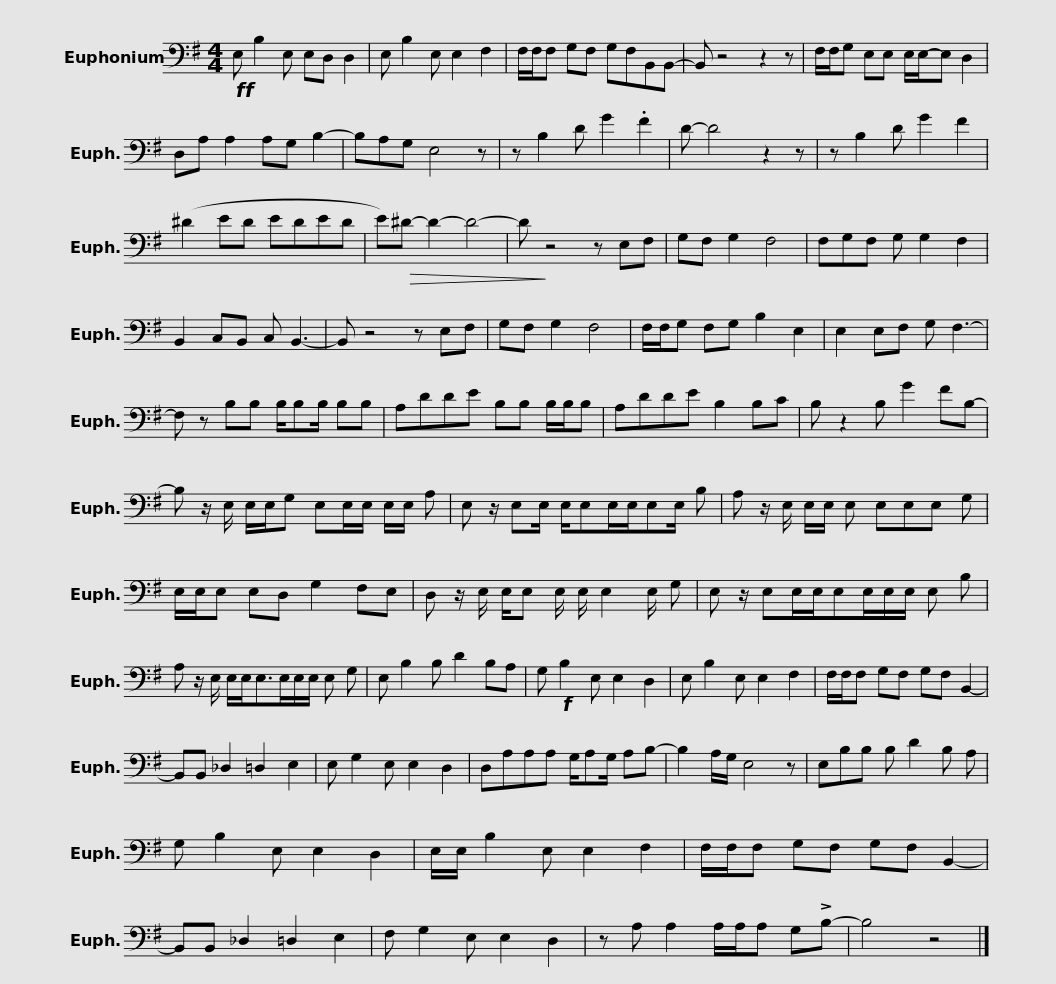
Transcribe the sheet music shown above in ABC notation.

X:1
L:1/8
M:4/4
I:linebreak $
K:G
V:1 bass
V:1
!ff! E, B,2 E, E,D, D,2 | E, B,2 E, E,2 F,2 | F,/F,/F, G,F, G,F,B,,B,,- | B,, z4 z2 z | F,/F,/G, E,E, E,/E,/-E, D,2 | %5
 D,A, A,2 A,G, B,2- | B,A,G, E,4 z |$ z B,2 D G2 .F2 | D- D4 z2 z | z B,2 D G2 F2 | %10
 (^D2 ED EDED | E)!>(!^D- D2- D4- | D!>)! z4 z E,F, | G,F, G,2 F,4 |$ F,G,F, G, G,2 F,2 | %15
 B,,2 C,B,, C, B,,3- | B,, z4 z E,F, | G,F, G,2 F,4 | F,/F,/G, F,G, B,2 E,2 | E,2 E,F, G, F,3- | %20
 F, z B,B, B,/B,B,/ B,B, |$ A,DDE B,B, B,/B,/B, | A,DDE B,2 B,C | B, z2 B, G2 FB,- | B, z/ E,/ E,/E,/G, E,E,/E,/ E,/E,/ A, | %25
 E, z/ E,E,/ E,/E,E,/E,/E,E,/ B, |$ A, z/ E,/ E,/E,/ E, E,E,E, G, | E,/E,/E, E,D, G,2 F,E, | D, z/ E,/ E,/E, E,/ E,/ E,2 E,/ G, | E, z/ E,E,/E,/E,E,/E,/E,/ E, B, |$ %30
 A, z/ E,/ E,/E,<E,E,/E,/E,/ E, G, | E, B,2 B, D2 B,A, | G,!f! B,2 E, E,2 D,2 | E, B,2 E, E,2 F,2 | F,/F,/F, G,F, G,F, B,,2- | %35
 B,,B,, _D,2 =D,2 E,2 |$ E, G,2 E, E,2 D,2 | D,A,A,A, G,/A,G,/ A,B,- | B,2 A,/G,/ E,4 z | E,B,B, B, D2 B, A, | %40
 G, B,2 E, E,2 D,2 | E,/E,/ B,2 E, E,2 F,2 | F,/F,/F, G,F, G,F, B,,2- |$ B,,B,, _D,2 =D,2 E,2 | F, G,2 E, E,2 D,2 | %45
 z A, A,2 A,/A,/A, G,!>!B,- | B,4 z4 |] %47
